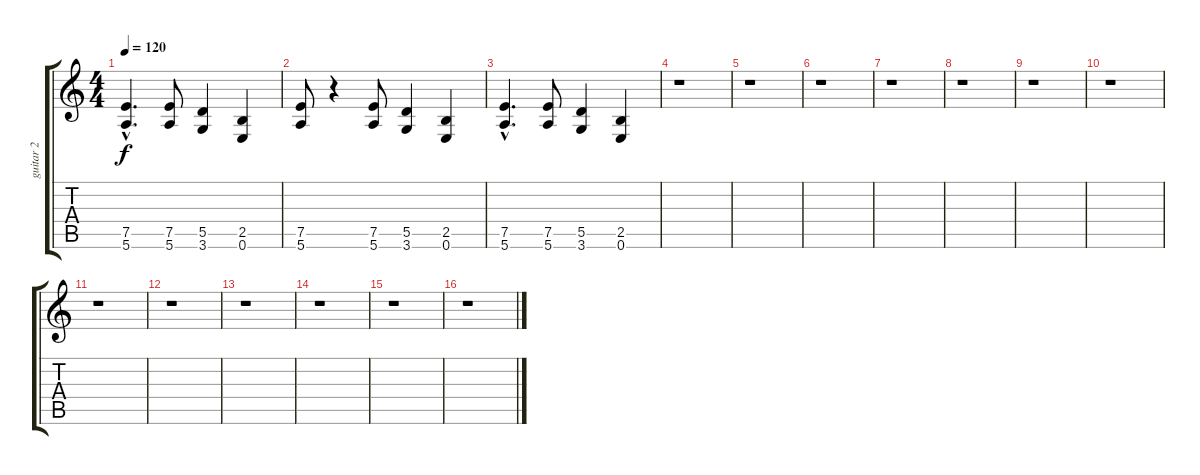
\track ("guitar 2" "guitar 2") {instrument overdrivenguitar}
\staff {score tabs}
\tuning (E4 B3 G3 D3 A2 E2) {hide}
\ts (4 4)
\tempo 120
\clef g2
\ks c
(7.5{hac} 5.6{hac}).4{d dy f} (7.5 5.6).8 (5.5 3.6).4 (2.5 0.6).4 |
(7.5 5.6).8 r.4 (7.5 5.6).8 (5.5 3.6).4 (2.5 0.6).4 |
(7.5{hac} 5.6{hac}).4{d} (7.5 5.6).8 (5.5 3.6).4 (2.5 0.6).4 |
r.1 |
r.1 |
r.1 |
r.1 |
r.1 |
r.1 |
r.1 |
r.1 |
r.1 |
r.1 |
r.1 |
r.1 |
r.1
